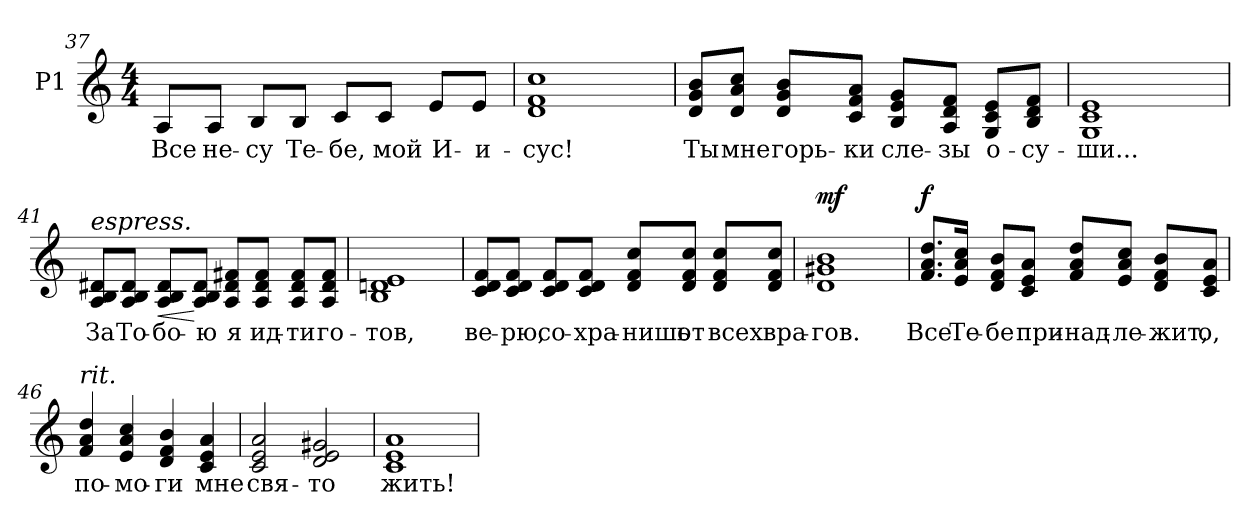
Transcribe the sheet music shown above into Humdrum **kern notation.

**kern	**text	**dynam
*part1	*part1	*part1
*staff1	*staff1	*staff1
*I"P1	*	*
*clefG2	*	*
*k[]	*	*
*a:	*	*
*M4/4	*	*
=37	=37	=37
!	!LO:LY:b:color=#000000	!
8Ai/L	Все	.
!	!LO:LY:b:color=#000000	!
8Ai/J	не-	.
!	!LO:LY:b:color=#000000	!
8Bi/L	-су	.
!	!LO:LY:b:color=#000000	!
8Bi/J	Те-	.
!	!LO:LY:b:color=#000000	!
8ci/L	-бе,	.
!	!LO:LY:b:color=#000000	!
8ci/J	мой	.
!	!LO:LY:b:color=#000000	!
8ei/L	И-	.
!	!LO:LY:b:color=#000000	!
8ei/J	-и-	.
=38	=38	=38
!	!LO:LY:b:color=#000000	!
1di 1fi 1cci	-сус!	.
!!LO:LB:g=z
=39	=39	=39
!	!LO:LY:b:color=#000000	!
8di/ 8gi/ 8bi/L	Ты	.
!	!LO:LY:b:color=#000000	!
8di/ 8ai/ 8cci/J	мне	.
!	!LO:LY:b:color=#000000	!
8di/ 8gi/ 8bi/L	горь-	.
!	!LO:LY:b:color=#000000	!
8ci/ 8fi/ 8ai/J	-ки	.
!	!LO:LY:b:color=#000000	!
8Bi/ 8ei/ 8gi/L	сле-	.
!	!LO:LY:b:color=#000000	!
8Ai/ 8di/ 8fi/J	-зы	.
!	!LO:LY:b:color=#000000	!
8Gi/ 8ci/ 8ei/L	о-	.
!	!LO:LY:b:color=#000000	!
8Bi/ 8di/ 8fi/J	-су-	.
=40	=40	=40
!	!LO:LY:b:color=#000000	!
1Gi 1ci 1ei	-ши...	.
=41	=41	=41
!LO:TX:a:i:t=espress.	!	!
!	!LO:LY:b:color=#000000	!
8Ai/ 8Bi/ 8d#Xi/L	За	.
!	!LO:LY:b:color=#000000	!
8Ai/ 8Bi/ 8d#i/J	То-	.
!	!LO:LY:b:color=#000000	!LO:HP:b
8Ai/ 8Bi/ 8d#i/L	-бо-	<
!	!LO:LY:b:color=#000000	!
8Ai/ 8Bi/ 8d#i/J	-ю	[
!	!LO:LY:b:color=#000000	!
8Ai/ 8d#i/ 8f#Xi/L	я	.
!	!LO:LY:b:color=#000000	!
8Ai/ 8d#i/ 8f#i/J	ид-	.
!	!LO:LY:b:color=#000000	!
8Ai/ 8d#i/ 8f#i/L	-ти	.
!	!LO:LY:b:color=#000000	!
8Ai/ 8d#i/ 8f#i/J	го-	.
=42	=42	=42
!	!LO:LY:b:color=#000000	!
1Bi 1dni 1ei	-тов,	.
!!LO:LB:g=z
=43	=43	=43
!	!LO:LY:b:color=#000000	!
8ci/ 8di/ 8fi/L	ве-	.
!	!LO:LY:b:color=#000000	!
8ci/ 8di/ 8fi/J	-рю,	.
!	!LO:LY:b:color=#000000	!
8ci/ 8di/ 8fi/L	со-	.
!	!LO:LY:b:color=#000000	!
8ci/ 8di/ 8fi/J	-хра-	.
!	!LO:LY:b:color=#000000	!
8di/ 8fi/ 8cci/L	-нишь	.
!	!LO:LY:b:color=#000000	!
8di/ 8fi/ 8cci/J	от	.
!	!LO:LY:b:color=#000000	!
8di/ 8fi/ 8cci/L	всех	.
!	!LO:LY:b:color=#000000	!
8di/ 8fi/ 8cci/J	вра-	.
=44	=44	=44
!	!LO:LY:b:color=#000000	!
1di 1g#Xi 1bi	-гов.	mf
=45	=45	=45
!	!LO:LY:b:color=#000000	!
8.fi/ 8.ai/ 8.ddi/L	Все	f
!	!LO:LY:b:color=#000000	!
16ei/ 16ai/ 16cci/Jk	Те-	.
!	!LO:LY:b:color=#000000	!
8di/ 8fi/ 8bi/L	-бе	.
!	!LO:LY:b:color=#000000	!
8ci/ 8ei/ 8ai/J	при-	.
!	!LO:LY:b:color=#000000	!
8fi/ 8ai/ 8ddi/L	-над-	.
!	!LO:LY:b:color=#000000	!
8ei/ 8ai/ 8cci/J	-ле-	.
!	!LO:LY:b:color=#000000	!
8di/ 8fi/ 8bi/L	-жит,	.
!	!LO:LY:b:color=#000000	!
8ci/ 8ei/ 8ai/J	о,	.
=46	=46	=46
!LO:TX:a:i:t=rit.	!	!
!	!LO:LY:b:color=#000000	!
4fi/ 4ai 4ddi	по-	.
!	!LO:LY:b:color=#000000	!
4ei/ 4ai 4cci	-мо-	.
!	!LO:LY:b:color=#000000	!
4di/ 4fi 4bi	-ги	.
!	!LO:LY:b:color=#000000	!
4ci/ 4ei 4ai	мне	.
=47	=47	=47
!	!LO:LY:b:color=#000000	!
2ci/ 2ei 2ai	свя-	.
!	!LO:LY:b:color=#000000	!
2di/ 2ei 2g#Xi	-то	.
!!LO:LB:g=z
=48	=48	=48
!	!LO:LY:b:color=#000000	!
1ci 1ei 1ai	жить!	.
=	=	=
*-	*-	*-
